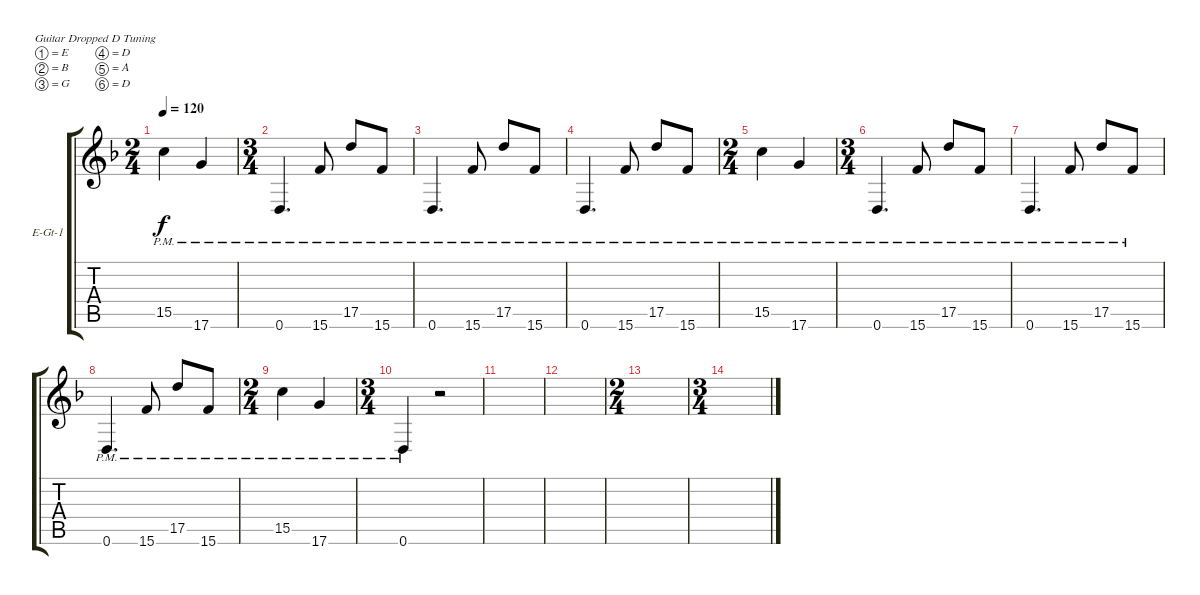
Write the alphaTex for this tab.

\defaultSystemsLayout 4
\bracketExtendMode groupsimilarinstruments
\firstSystemTrackNameOrientation horizontal
\otherSystemsTrackNameOrientation horizontal
\track ("Electric Guitar 1" "E-Gt-1") {instrument electricguitarclean}
\staff {score tabs}
\tuning (E4 B3 G3 D3 A2 D2)
\ts (2 4)
\tempo 120
\clef g2
\ks f
15.5{pm}.4{dy f} 17.6{pm}.4 |
\ts (3 4)
0.6{pm}.4{d} 15.6{pm}.8 17.5{pm}.8 15.6{pm}.8 |
0.6{pm}.4{d} 15.6{pm}.8 17.5{pm}.8 15.6{pm}.8 |
0.6{pm}.4{d} 15.6{pm}.8 17.5{pm}.8 15.6{pm}.8 |
\ts (2 4)
15.5{pm}.4 17.6{pm}.4 |
\ts (3 4)
0.6{pm}.4{d} 15.6{pm}.8 17.5{pm}.8 15.6{pm}.8 |
0.6{pm}.4{d} 15.6{pm}.8 17.5{pm}.8 15.6{pm}.8 |
0.6{pm}.4{d} 15.6{pm}.8 17.5{pm}.8 15.6{pm}.8 |
\ts (2 4)
15.5{pm}.4 17.6{pm}.4 |
\ts (3 4)
0.6{pm}.4 r.2 |
|
|
\ts (2 4)
|
\ts (3 4)
